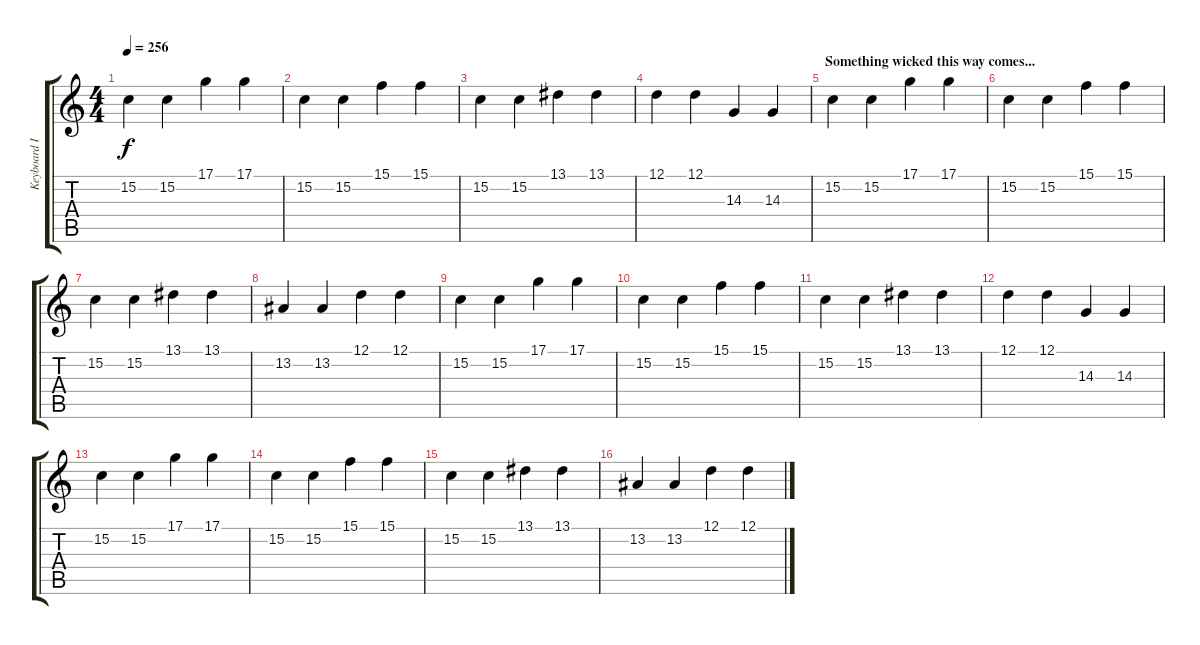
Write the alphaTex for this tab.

\track ("Keyboard I" "Keyboard I") {instrument pad1newage}
\staff {score tabs}
\tuning (D4 A3 F3 C3 G2 C2) {hide}
\ts (4 4)
\tempo 256
\clef g2
\ks c
15.2.4{dy f} 15.2.4 17.1.4 17.1.4 |
15.2.4 15.2.4 15.1.4 15.1.4 |
15.2.4 15.2.4 13.1.4 13.1.4 |
12.1.4 12.1.4 14.3.4 14.3.4 |
\section ("" "Something wicked this way comes...")
15.2.4 15.2.4 17.1.4 17.1.4 |
15.2.4 15.2.4 15.1.4 15.1.4 |
15.2.4 15.2.4 13.1.4 13.1.4 |
13.2.4 13.2.4 12.1.4 12.1.4 |
15.2.4 15.2.4 17.1.4 17.1.4 |
15.2.4 15.2.4 15.1.4 15.1.4 |
15.2.4 15.2.4 13.1.4 13.1.4 |
12.1.4 12.1.4 14.3.4 14.3.4 |
15.2.4 15.2.4 17.1.4 17.1.4 |
15.2.4 15.2.4 15.1.4 15.1.4 |
15.2.4 15.2.4 13.1.4 13.1.4 |
13.2.4 13.2.4 12.1.4 12.1.4
